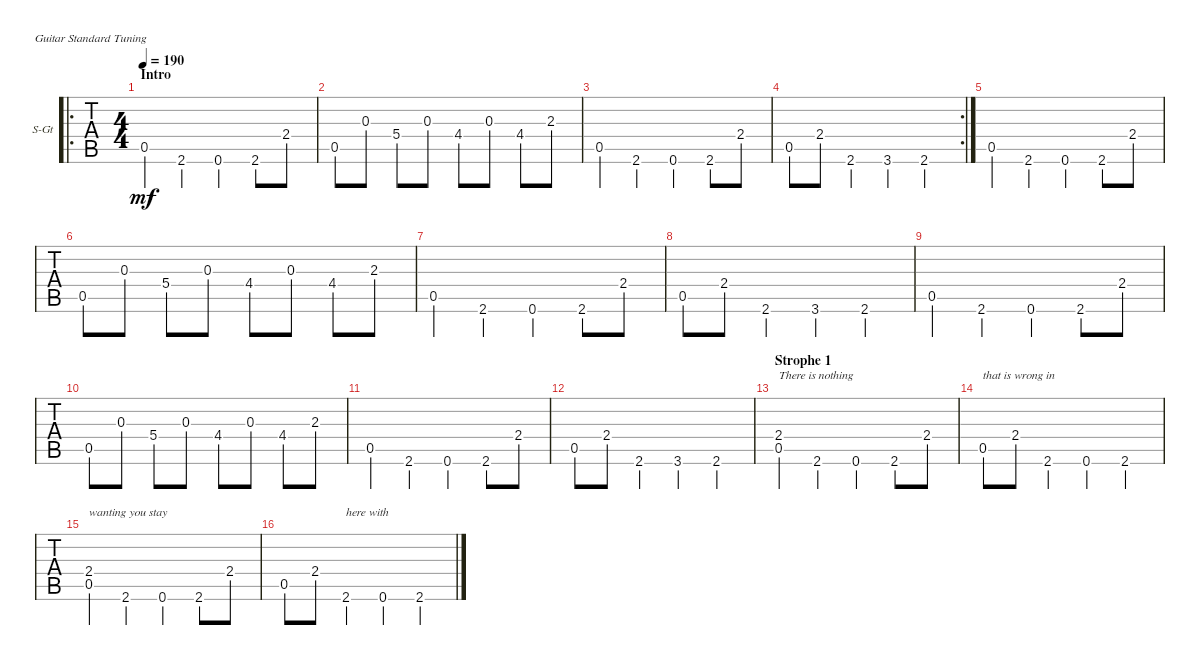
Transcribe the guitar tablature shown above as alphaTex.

\defaultSystemsLayout 4
\bracketExtendMode groupsimilarinstruments
\firstSystemTrackNameOrientation horizontal
\otherSystemsTrackNameOrientation horizontal
\track ("Guitar 1" "S-Gt") {instrument acousticguitarsteel}
\staff {tabs}
\tuning (E4 B3 G3 D3 A2 E2)
\ro
\ts (4 4)
\section ("" "Intro")
\tempo 190
\clef g2
\ks c
0.5.4{dy mf instrument acousticguitarsteel} 2.6.4 0.6.4 2.6.8 2.4.8 |
0.5.8 0.3.8 5.4.8 0.3.8 4.4.8 0.3.8 4.4.8 2.3.8 |
0.5.4 2.6.4 0.6.4 2.6.8 2.4.8 |
\rc 2
0.5.8 2.4.8 2.6.4 3.6.4 2.6.4 |
0.5.4 2.6.4 0.6.4 2.6.8 2.4.8 |
0.5.8 0.3.8 5.4.8 0.3.8 4.4.8 0.3.8 4.4.8 2.3.8 |
0.5.4 2.6.4 0.6.4 2.6.8 2.4.8 |
0.5.8 2.4.8 2.6.4 3.6.4 2.6.4 |
0.5.4 2.6.4 0.6.4 2.6.8 2.4.8 |
0.5.8 0.3.8 5.4.8 0.3.8 4.4.8 0.3.8 4.4.8 2.3.8 |
0.5.4 2.6.4 0.6.4 2.6.8 2.4.8 |
0.5.8 2.4.8 2.6.4 3.6.4 2.6.4 |
\section ("" "Strophe 1")
(0.5 2.4).4{txt "There is nothing"} 2.6.4 0.6.4 2.6.8 2.4.8 |
0.5.8{txt "that is wrong in"} 2.4.8 2.6.4 0.6.4 2.6.4 |
(0.5 2.4).4{txt "wanting you stay"} 2.6.4 0.6.4 2.6.8 2.4.8 |
0.5.8 2.4.8 2.6.4{txt "here with"} 0.6.4 2.6.4
